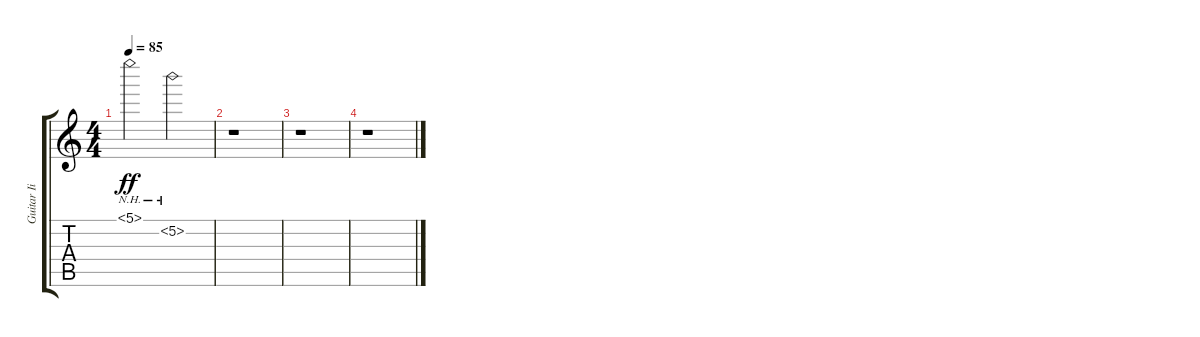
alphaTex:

\track ("Guitar Ii" "Guitar Ii") {instrument distortionguitar}
\staff {score tabs}
\tuning (E4 B3 G3 D3 A2 E2) {hide}
\ts (4 4)
\tempo 85
\clef g2
\ks c
5.1{nh}.2{dy ff} 5.2{nh}.2 |
r.1 |
r.1 |
r.1
